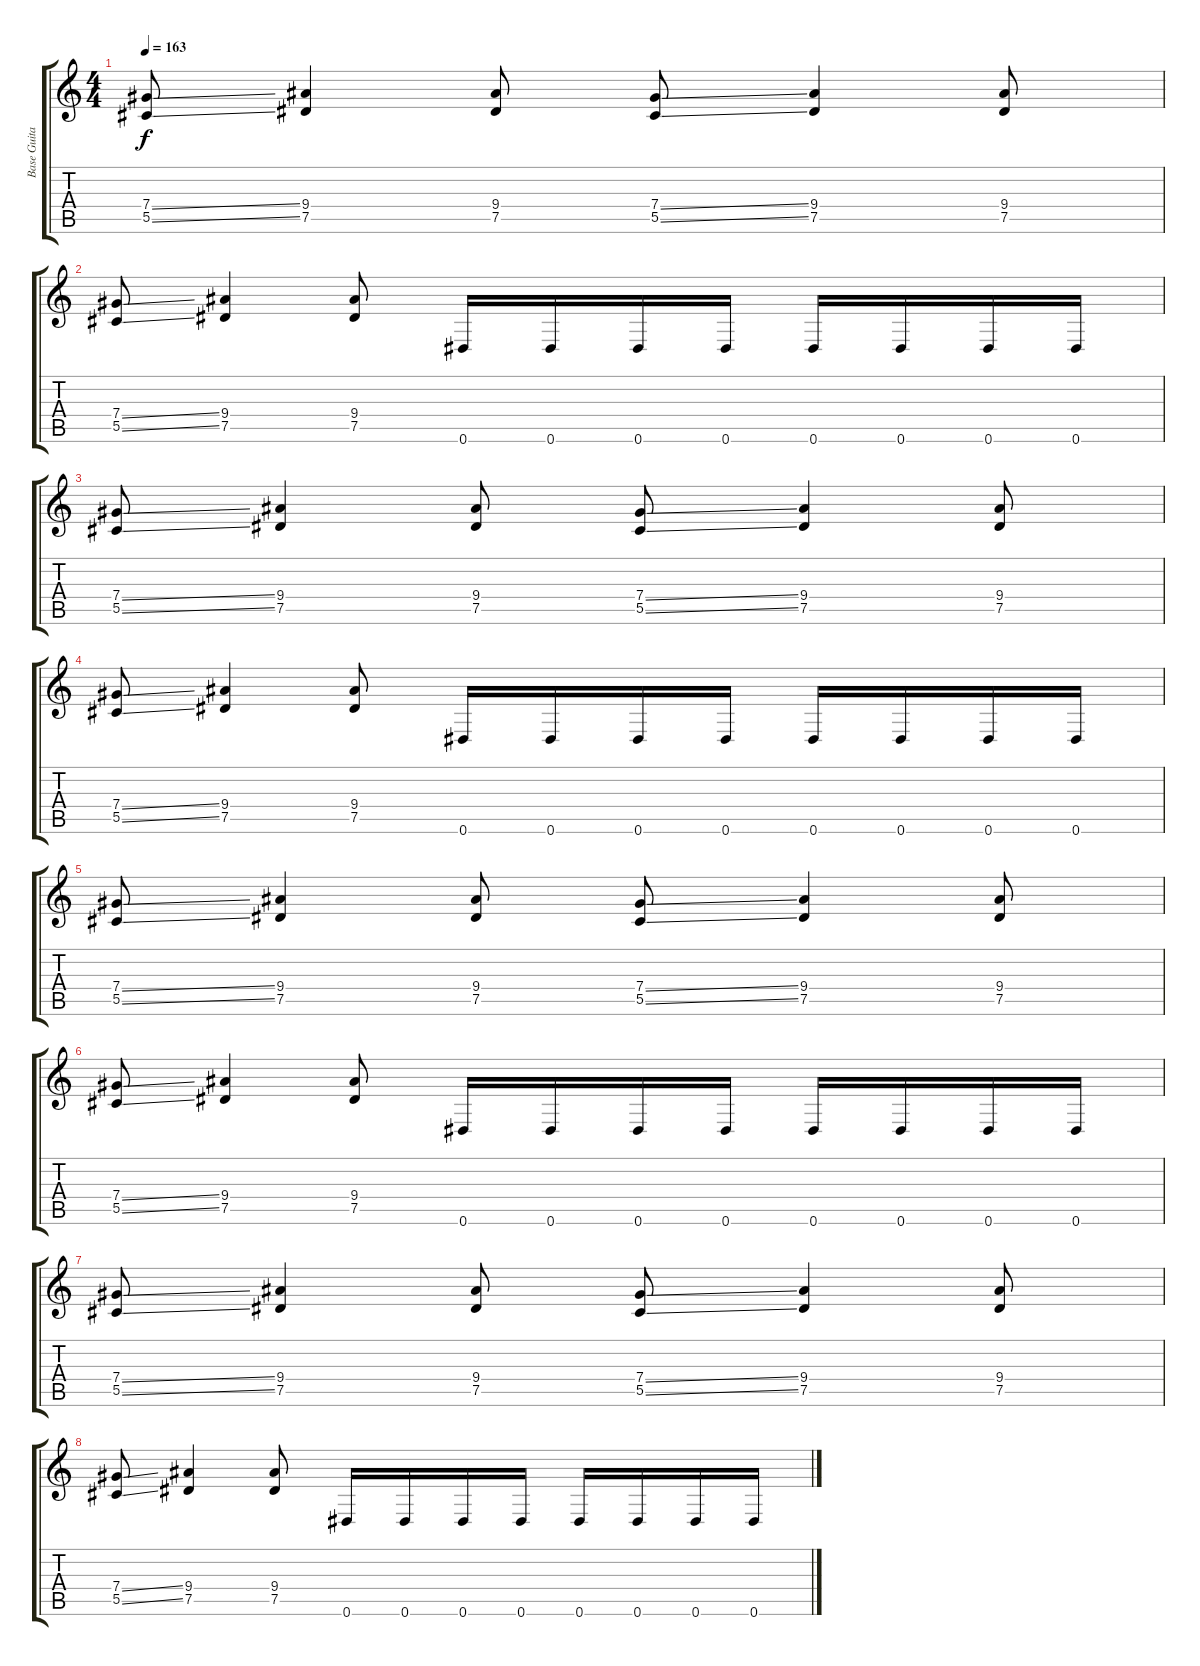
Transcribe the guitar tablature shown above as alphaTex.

\track ("Base Guitar" "Base Guita") {instrument distortionguitar}
\staff {score tabs}
\tuning (Eb4 Bb3 Gb3 Db3 Ab2 Eb2) {hide}
\ts (4 4)
\tempo 163
\clef g2
\ks c
(7.4{ss} 5.5{ss}).8{dy f} (9.4 7.5).4 (9.4 7.5).8 (7.4{ss} 5.5{ss}).8 (9.4 7.5).4 (9.4 7.5).8 |
(7.4{ss} 5.5{ss}).8 (9.4 7.5).4 (9.4 7.5).8 0.6.16 0.6.16 0.6.16 0.6.16 0.6.16 0.6.16 0.6.16 0.6.16 |
(7.4{ss} 5.5{ss}).8 (9.4 7.5).4 (9.4 7.5).8 (7.4{ss} 5.5{ss}).8 (9.4 7.5).4 (9.4 7.5).8 |
(7.4{ss} 5.5{ss}).8 (9.4 7.5).4 (9.4 7.5).8 0.6.16 0.6.16 0.6.16 0.6.16 0.6.16 0.6.16 0.6.16 0.6.16 |
(7.4{ss} 5.5{ss}).8 (9.4 7.5).4 (9.4 7.5).8 (7.4{ss} 5.5{ss}).8 (9.4 7.5).4 (9.4 7.5).8 |
(7.4{ss} 5.5{ss}).8 (9.4 7.5).4 (9.4 7.5).8 0.6.16 0.6.16 0.6.16 0.6.16 0.6.16 0.6.16 0.6.16 0.6.16 |
(7.4{ss} 5.5{ss}).8 (9.4 7.5).4 (9.4 7.5).8 (7.4{ss} 5.5{ss}).8 (9.4 7.5).4 (9.4 7.5).8 |
(7.4{ss} 5.5{ss}).8 (9.4 7.5).4 (9.4 7.5).8 0.6.16 0.6.16 0.6.16 0.6.16 0.6.16 0.6.16 0.6.16 0.6.16
